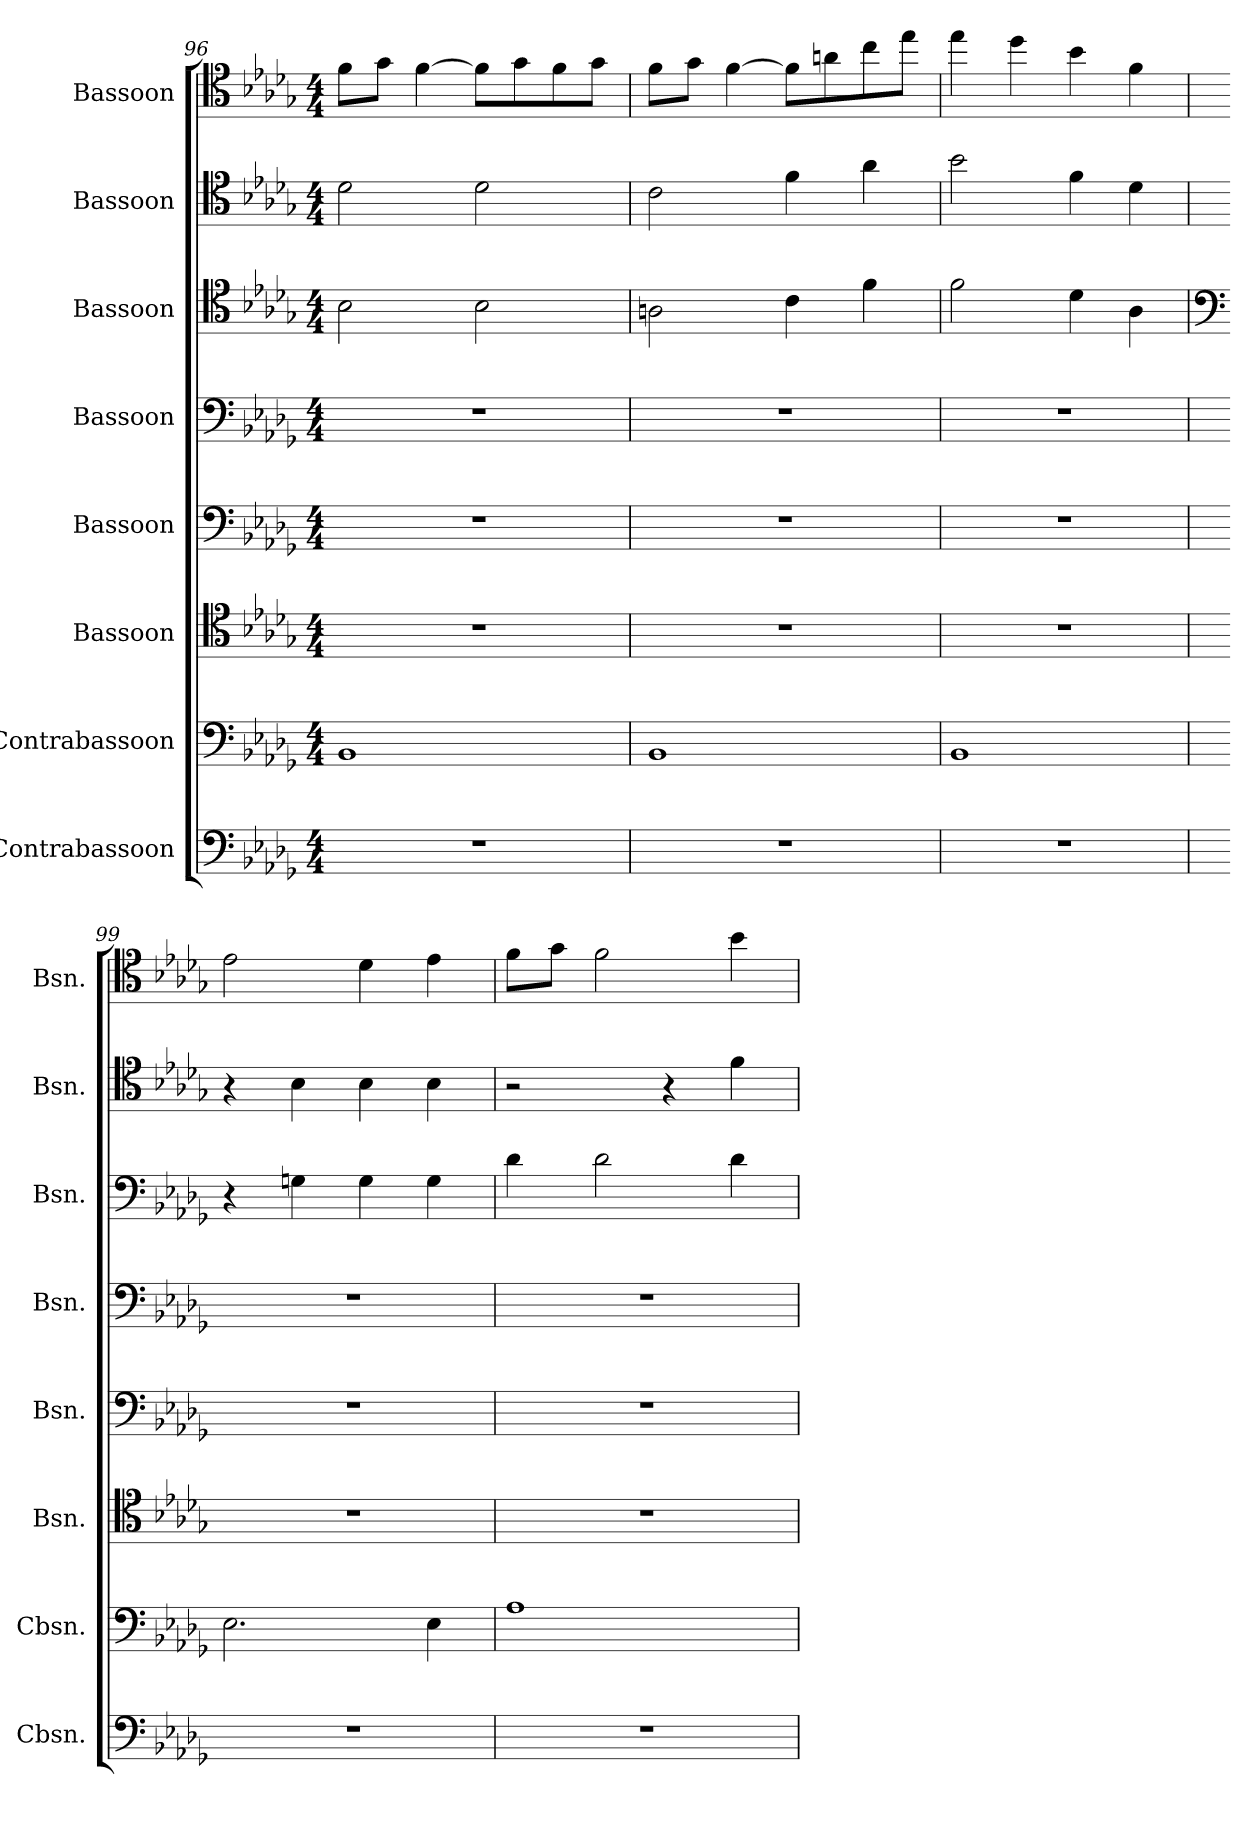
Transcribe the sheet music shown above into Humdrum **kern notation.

**kern	**kern	**kern	**kern	**kern	**kern	**kern	**kern
*part8	*part7	*part6	*part5	*part4	*part3	*part2	*part1
*staff8	*staff7	*staff6	*staff5	*staff4	*staff3	*staff2	*staff1
*I"Contrabassoon	*I"Contrabassoon	*I"Bassoon	*I"Bassoon	*I"Bassoon	*I"Bassoon	*I"Bassoon	*I"Bassoon
*I'Cbsn.	*I'Cbsn.	*I'Bsn.	*I'Bsn.	*I'Bsn.	*I'Bsn.	*I'Bsn.	*I'Bsn.
*clefF4	*clefF4	*clefC4	*clefF4	*clefF4	*clefC4	*clefC4	*clefC4
*ITrd7c12	*ITrd7c12	*	*	*	*	*	*
*k[b-e-a-d-g-]	*k[b-e-a-d-g-]	*k[b-e-a-d-g-]	*k[b-e-a-d-g-]	*k[b-e-a-d-g-]	*k[b-e-a-d-g-]	*k[b-e-a-d-g-]	*k[b-e-a-d-g-]
*M4/4	*M4/4	*M4/4	*M4/4	*M4/4	*M4/4	*M4/4	*M4/4
=96	=96	=96	=96	=96	=96	=96	=96
1r	1BBB-	1r	1r	1r	2B-\	2d-\	8f\L
.	.	.	.	.	.	.	8g-\J
.	.	.	.	.	.	.	[4f\
.	.	.	.	.	2B-\	2d-\	8f\L]
.	.	.	.	.	.	.	8g-\
.	.	.	.	.	.	.	8f\
.	.	.	.	.	.	.	8g-\J
=97	=97	=97	=97	=97	=97	=97	=97
1r	1BBB-	1r	1r	1r	2An\	2c\	8f\L
.	.	.	.	.	.	.	8g-\J
.	.	.	.	.	.	.	[4f\
.	.	.	.	.	4c\	4f\	8f\L]
.	.	.	.	.	.	.	8an\
.	.	.	.	.	4f\	4a-\	8cc\
.	.	.	.	.	.	.	8ee-\J
!!LO:PB:g=z
=98	=98	=98	=98	=98	=98	=98	=98
1r	1BBB-	1r	1r	1r	2f\	2b-\	4ee-\
.	.	.	.	.	.	.	4dd-\
.	.	.	.	.	4d-\	4f\	4b-\
.	.	.	.	.	4A-\	4d-\	4f\
=99	=99	=99	=99	=99	=99	=99	=99
*	*	*	*	*	*clefF4	*	*
1r	2.EE-\	1r	1r	1r	4r	4r	2e-\
.	.	.	.	.	4Gn\	4B-\	.
.	.	.	.	.	4G\	4B-\	4d-\
.	4EE-\	.	.	.	4G\	4B-\	4e-\
=100	=100	=100	=100	=100	=100	=100	=100
1r	1AA-	1r	1r	1r	4d-\	2r	8f\L
.	.	.	.	.	.	.	8g-\J
.	.	.	.	.	2d-\	.	2f\
.	.	.	.	.	.	4r	.
.	.	.	.	.	4d-\	4f\	4b-\
=	=	=	=	=	=	=	=
*-	*-	*-	*-	*-	*-	*-	*-
